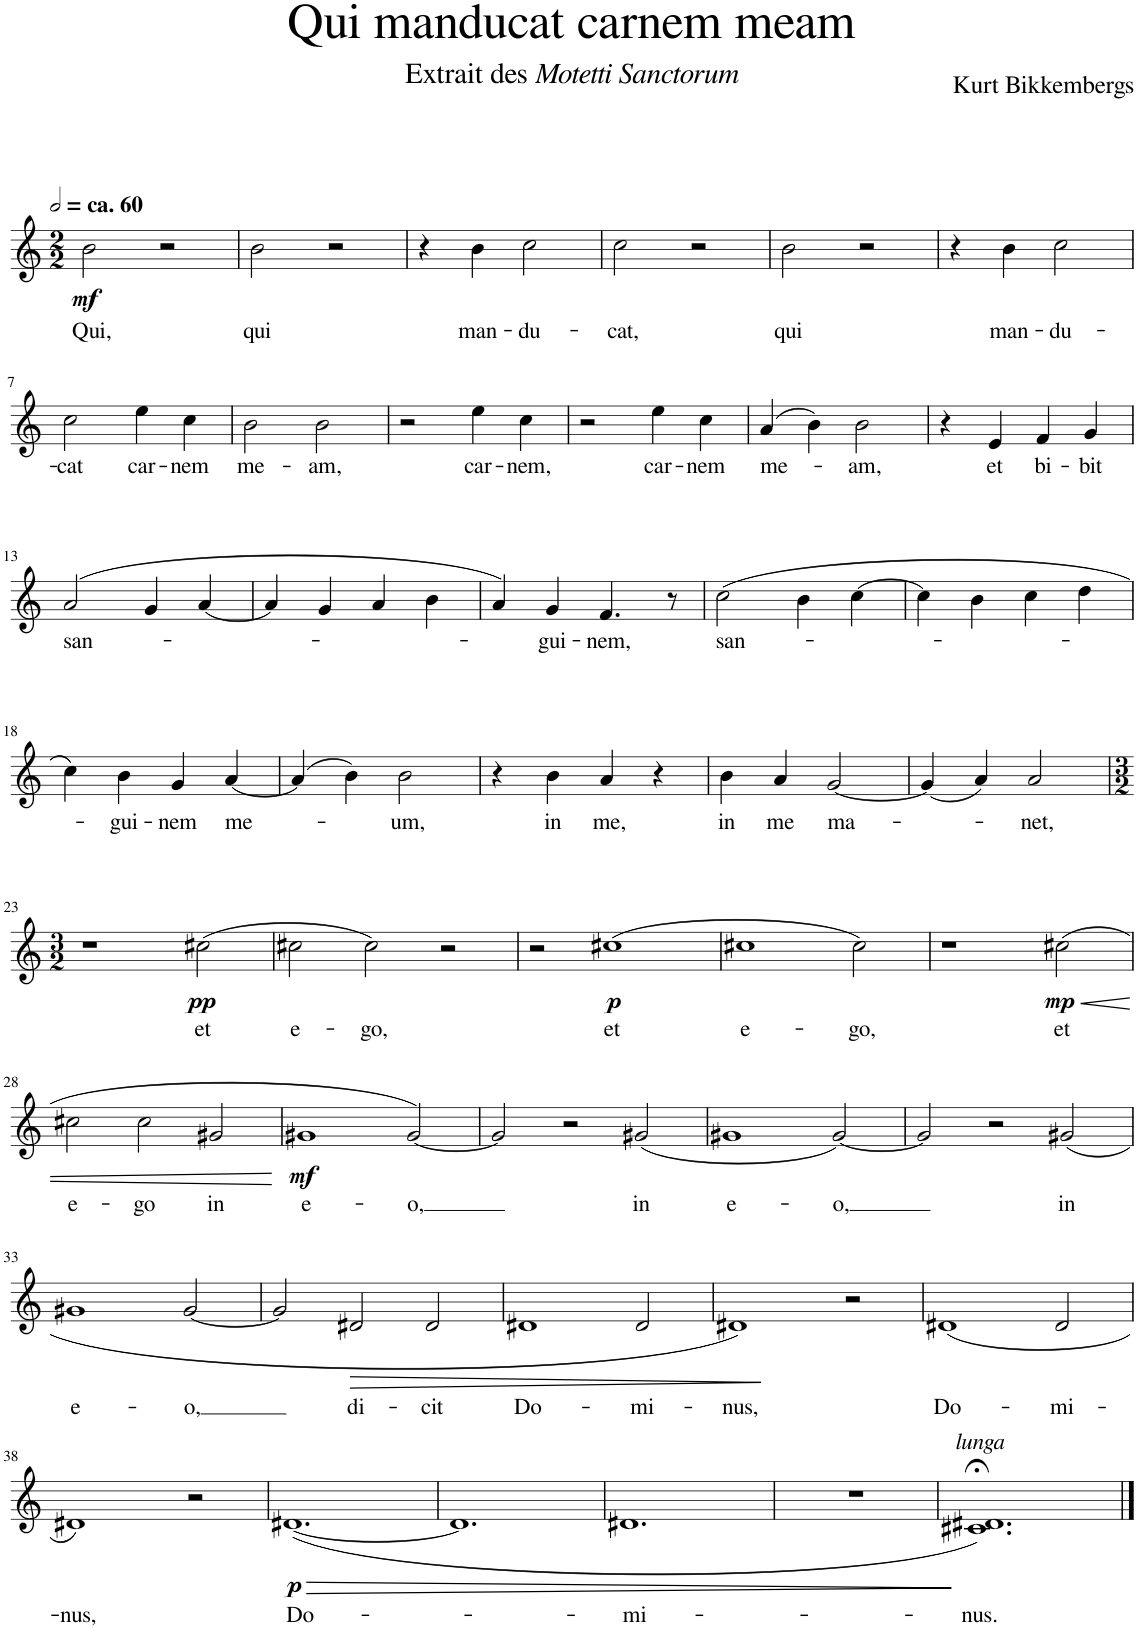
**kern	**text	**dynam
*part1	*part1	*part1
*staff1	*staff1	*staff1
*I"Soprano	*	*
*I'S.	*	*
*clefG2	*	*
*k[]	*	*
*M2/2	*	*
=1	=1	=1
!LO:TX:a:B:t=ca. 60	!	!
!	!LO:LY:b	!LO:DY:b
2b\	Qui,	mf
2r	.	.
=2	=2	=2
!	!LO:LY:b	!
2b\	qui	.
2r	.	.
=3	=3	=3
4r	.	.
!	!LO:LY:b	!
4b\	man-	.
!	!LO:LY:b	!
2cc\	-du-	.
=4	=4	=4
!	!LO:LY:b	!
2cc\	-cat,	.
2r	.	.
=5	=5	=5
!	!LO:LY:b	!
2b\	qui	.
2r	.	.
=6	=6	=6
4r	.	.
!	!LO:LY:b	!
4b\	man-	.
!	!LO:LY:b	!
2cc\	-du-	.
!!LO:LB:g=z
=7	=7	=7
!	!LO:LY:b	!
2cc\	-cat	.
!	!LO:LY:b	!
4ee\	car-	.
!	!LO:LY:b	!
4cc\	-nem	.
=8	=8	=8
!	!LO:LY:b	!
2b\	me-	.
!	!LO:LY:b	!
2b\	-am,	.
=9	=9	=9
2r	.	.
!	!LO:LY:b	!
4ee\	car-	.
!	!LO:LY:b	!
4cc\	-nem,	.
=10	=10	=10
2r	.	.
!	!LO:LY:b	!
4ee\	car-	.
!	!LO:LY:b	!
4cc\	-nem	.
=11	=11	=11
!	!LO:LY:b	!
(4a/	me-	.
4b\)	.	.
!	!LO:LY:b	!
2b\	-am,	.
=12	=12	=12
4r	.	.
!	!LO:LY:b	!
4e/	et	.
!	!LO:LY:b	!
4f/	bi-	.
!	!LO:LY:b	!
4g/	-bit	.
!!LO:LB:g=z
=13	=13	=13
!	!LO:LY:b	!
(2a/	san-	.
4g/	.	.
[4a/	.	.
=14	=14	=14
4a/]	.	.
4g/	.	.
4a/	.	.
4b\	.	.
=15	=15	=15
4a/)	.	.
!	!LO:LY:b	!
4g/	-gui-	.
!	!LO:LY:b	!
4.f/	-nem,	.
8r	.	.
=16	=16	=16
!	!LO:LY:b	!
(2cc\	san-	.
4b\	.	.
[4cc\	.	.
=17	=17	=17
4cc\]	.	.
4b\	.	.
4cc\	.	.
4dd\	.	.
!!LO:LB:g=z
=18	=18	=18
4cc\)	.	.
!	!LO:LY:b	!
4b\	-gui-	.
!	!LO:LY:b	!
4g/	-nem	.
!	!LO:LY:b	!
[4a/	me-	.
=19	=19	=19
(4a/]	.	.
4b\)	.	.
!	!LO:LY:b	!
2b\	-um,	.
=20	=20	=20
4r	.	.
!	!LO:LY:b	!
4b\	in	.
!	!LO:LY:b	!
4a/	me,	.
4r	.	.
=21	=21	=21
!	!LO:LY:b	!
4b\	in	.
!	!LO:LY:b	!
4a/	me	.
!	!LO:LY:b	!
[2g/	ma-	.
=22	=22	=22
(4g/]	.	.
4a/)	.	.
!	!LO:LY:b	!
2a/	-net,	.
!!LO:LB:g=z
=23	=23	=23
*M3/2	*	*
1r	.	.
!	!LO:LY:b	!LO:DY:b
(2cc#X\	et	pp
=24	=24	=24
!	!LO:LY:b	!
2cc#X\	e-	.
!	!LO:LY:b	!
2cc#\)	-go,	.
2r	.	.
=25	=25	=25
2r	.	.
!	!LO:LY:b	!LO:DY:b
(1cc#X	et	p
=26	=26	=26
!	!LO:LY:b	!
1cc#X	e-	.
!	!LO:LY:b	!
2cc#\)	-go,	.
=27	=27	=27
1r	.	.
!	!LO:LY:b	!LO:HP:b
!	!	!LO:DY:n=1:b
(2cc#X\	et	< mp
!!LO:LB:g=z
=28	=28	=28
!	!LO:LY:b	!
2cc#X\	e-	.
!	!LO:LY:b	!
2cc#\	-go	.
!	!LO:LY:b	!
2g#X/	in	.
.	.	[
=29	=29	=29
!	!LO:LY:b	!LO:DY:b
1g#X	e-	mf
!	!LO:LY:b	!
[2g#/)	-o,	.
=30	=30	=30
2g#/]	.	.
2r	.	.
!	!LO:LY:b	!
(2g#X/	in	.
=31	=31	=31
!	!LO:LY:b	!
1g#X	e-	.
!	!LO:LY:b	!
[2g#/)	-o,	.
=32	=32	=32
2g#/]	.	.
2r	.	.
!	!LO:LY:b	!
(2g#X/	in	.
!!LO:LB:g=z
=33	=33	=33
!	!LO:LY:b	!
1g#X	e-	.
!	!LO:LY:b	!
[2g#/	-o,	.
=34	=34	=34
2g#/]	.	.
!	!LO:LY:b	!LO:HP:b
2d#X/	di-	>
!	!LO:LY:b	!
2d#/	-cit	.
=35	=35	=35
!	!LO:LY:b	!
1d#X	Do-	.
!	!LO:LY:b	!
2d#/	-mi-	.
=36	=36	=36
!	!LO:LY:b	!
1d#X)	-nus,	.
2r	.	]
=37	=37	=37
!	!LO:LY:b	!
(1d#X	Do-	.
!	!LO:LY:b	!
2d#/	-mi-	.
!!LO:LB:g=z
=38	=38	=38
!	!LO:LY:b	!
1d#X)	-nus,	.
2r	.	.
=39	=39	=39
!	!LO:LY:b	!LO:HP:b
!	!	!LO:DY:n=1:b
([1.d#X	Do-	> p
=40	=40	=40
1.d#]	.	.
=41	=41	=41
!	!LO:LY:b	!
1.d#X	-mi-	.
=42	=42	=42
1.r	.	.
=43	=43	=43
!LO:TX:a:i:t=lunga	!	!
!	!LO:LY:b	!
1.c#X;< 1.d#X;<)	-nus.	.
.	.	]
==	==	==
*-	*-	*-
